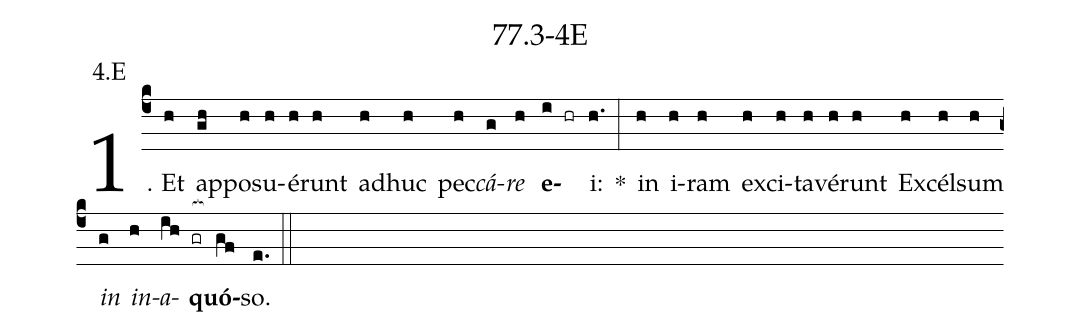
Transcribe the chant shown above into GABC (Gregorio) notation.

name: 77.3-4E;
annotation: 4.E;
%%
(c4)1. Et(h) ap(gh)po(h)su(h)é(h)runt(h) ad(h)huc(h) pec(h)<i>cá</i>(g)<i>re</i>(h) <b>e</b>(i hr)i:(h.) *(:) in(h) i(h)ram(h) ex(h)ci(h)ta(h)vé(h)runt(h) Ex(h)cél(h)sum(h) <i>in</i>(g) <i>in</i>(h)<i>a</i>(ih gr[ocb:1{])<b>quó</b>(gf[ocb:0}])so.(e.) (::)


%E(h) u(g) o(h) u(ih) a(gf) e.(e.) (::)
